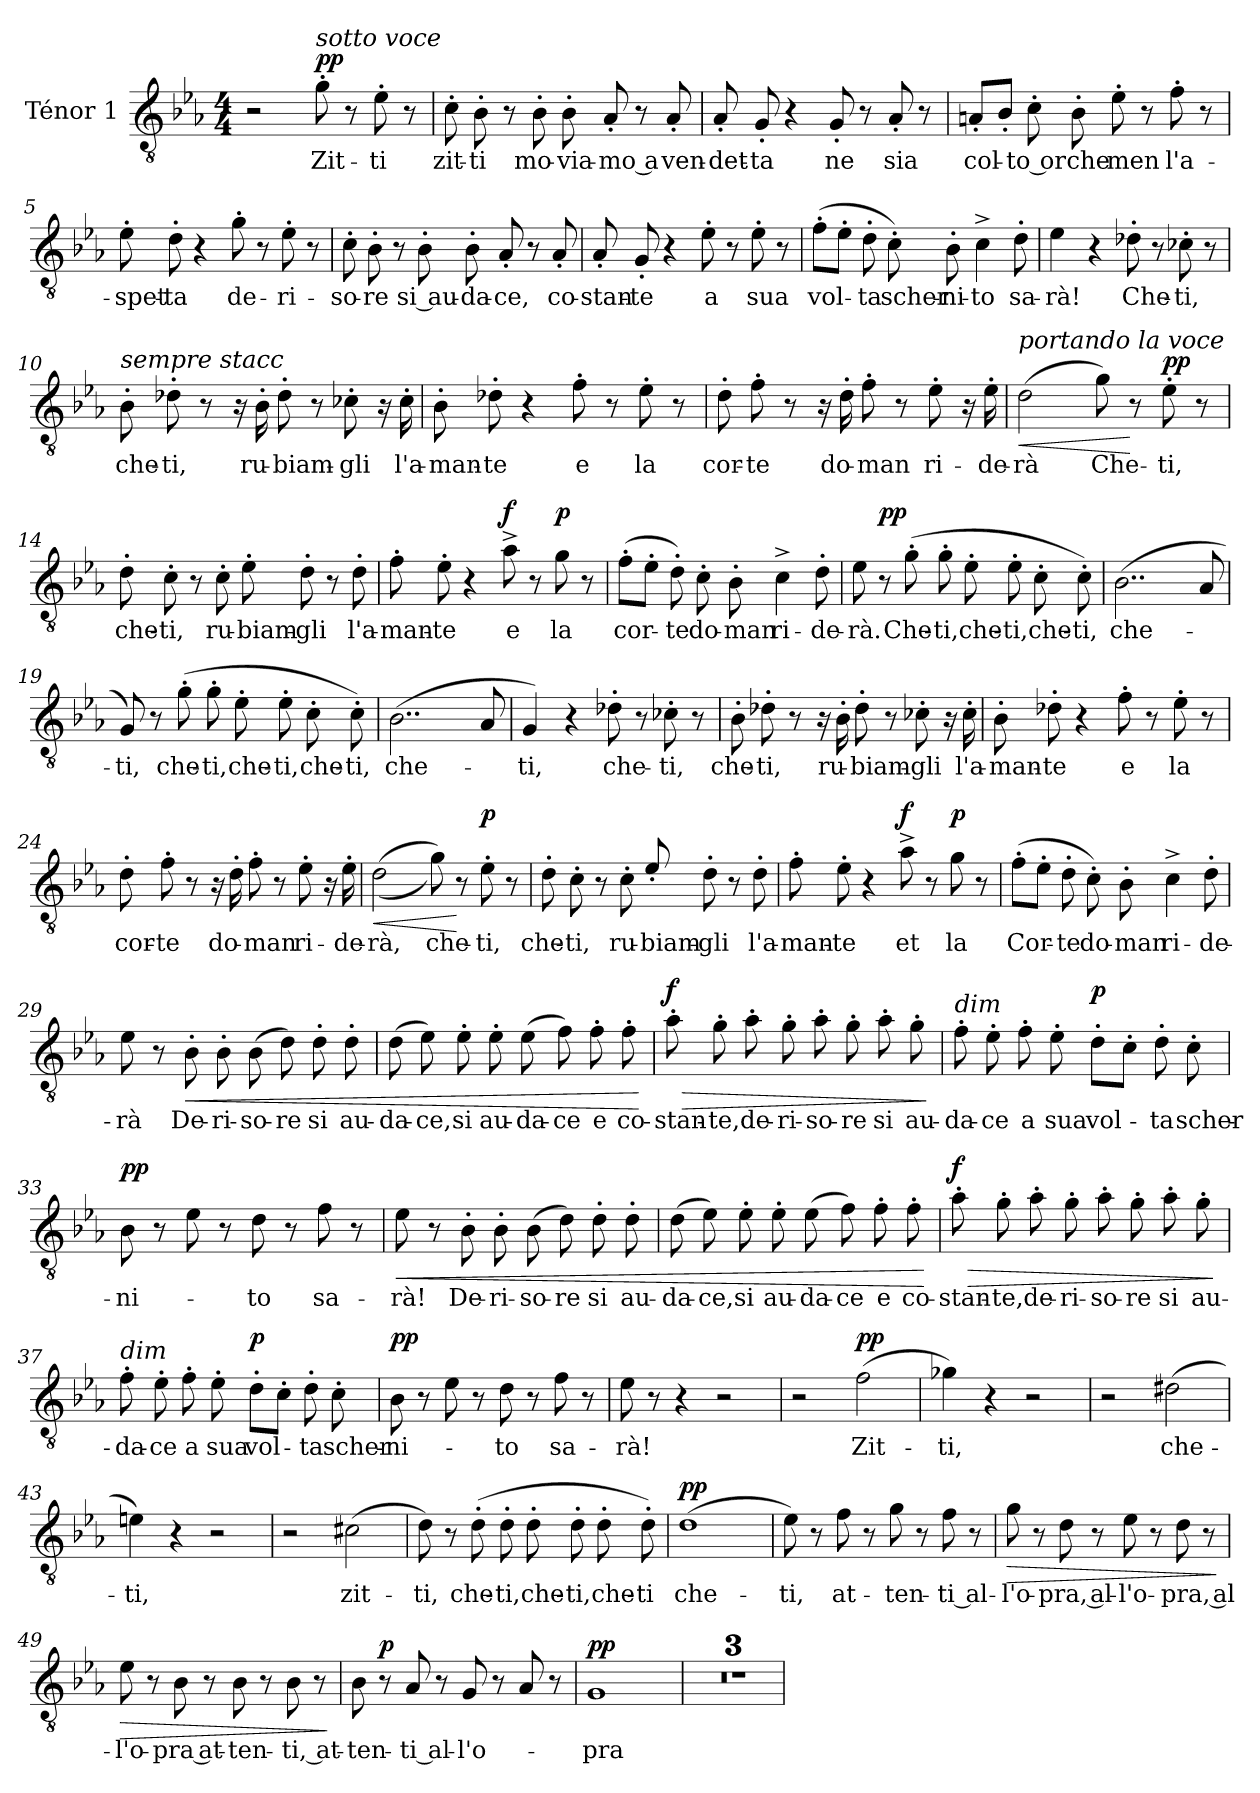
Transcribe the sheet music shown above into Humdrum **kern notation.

**kern	**text	**dynam
*part1	*part1	*part1
*staff1	*staff1	*staff1
*I"Ténor 1	*	*
*I'T1	*	*
*clefGv2	*	*
*k[b-e-a-]	*	*
*M4/4	*	*
=1	=1	=1
2r	.	.
!LO:TX:a:i:t=sotto voce	!	!
!	!	!LO:DY:a
8g'\	Zit-	pp
8r	.	.
8e-'\	-ti	.
8r	.	.
=2	=2	=2
8c'\	zit-	.
8B-'\	-ti	.
8r	.	.
8B-'\	mo-	.
8B-'\	-via-	.
8A-'/	-mo a	.
8r	.	.
8A-'/	ven-	.
=3	=3	=3
8A-'/	-det-	.
8G'/	-ta	.
4r	.	.
8G'/	ne	.
8r	.	.
8A-'/	sia	.
8r	.	.
!!LO:PB:g=z
=4	=4	=4
8An'/L	col-	.
8B-'/J	.	.
8c'\	-to or	.
8B-'\	che	.
8e-'\	men	.
8r	.	.
8f'\	l'a-	.
8r	.	.
=5	=5	=5
8e-'\	-spet-	.
8d'\	-ta	.
4r	.	.
8g'\	de-	.
8r	.	.
8e-'\	-ri-	.
8r	.	.
=6	=6	=6
8c'\	-so-	.
8B-'\	-re	.
8r	.	.
8B-'\	si au-	.
8B-'\	-da-	.
8A-'/	-ce,	.
8r	.	.
8A-'/	co-	.
!!LO:PB:g=z
=7	=7	=7
8A-'/	-stan-	.
8G'/	-te	.
4r	.	.
8e-'\	a	.
8r	.	.
8e-'\	sua	.
8r	.	.
=8	=8	=8
(8f'\L	vol-	.
8e-'\J	.	.
8d'\	-ta	.
8c'\)	scher-	.
8B-'\	-ni-	.
4c^\	-to	.
8d'\	sa-	.
=9	=9	=9
4e-\	-rà!	.
4r	.	.
8d-X'\	Che-	.
8r	.	.
8c-X'\	-ti,	.
8r	.	.
!!LO:PB:g=z
=10	=10	=10
!LO:TX:a:i:t=sempre stacc	!	!
8B-'\	che-	.
8d-X'\	-ti,	.
8r	.	.
16r	.	.
16B-'\	ru-	.
8d-'\	-biam-	.
8r	.	.
8c-X'\	-gli	.
16r	.	.
16c-'\	l'a-	.
=11	=11	=11
8B-'\	-man-	.
8d-X'\	-te	.
4r	.	.
8f'\	e	.
8r	.	.
8e-'\	la	.
8r	.	.
=12	=12	=12
8d'\	cor-	.
8f'\	-te	.
8r	.	.
16r	.	.
16d'\	do-	.
8f'\	-man	.
8r	.	.
8e-'\	ri-	.
16r	.	.
16e-'\	-de-	.
!!LO:PB:g=z
=13	=13	=13
!LO:TX:a:i:t=portando la voce	!	!
!	!	!LO:HP:b
(2d\	-rà	<
8g\)	Che-	.
8r	.	[
!	!	!LO:DY:a
8e-'\	-ti,	pp
8r	.	.
=14	=14	=14
8d'\	che-	.
8c'\	-ti,	.
8r	.	.
8c'\	ru-	.
8e-'\	-biam-	.
8d'\	-gli	.
8r	.	.
8d'\	l'a-	.
=15	=15	=15
8f'\	-man-	.
8e-'\	-te	.
4r	.	.
!	!	!LO:DY:a
8a-^\	e	f
8r	.	.
!	!	!LO:DY:a
8g\	la	p
8r	.	.
!!LO:PB:g=z
=16	=16	=16
(8f'\L	cor-	.
8e-'\J	.	.
8d'\)	-te	.
8c'\	do-	.
8B-'\	-man	.
4c^\	ri-	.
8d'\	-de-	.
=17	=17	=17
8e-\	-rà.	.
!	!	!LO:DY:a
8r	.	pp
(8g'\	Che-	.
8g'\	-ti,	.
8e-'\	che-	.
8e-'\	-ti,	.
8c'\	che-	.
8c'\)	-ti,	.
=18	=18	=18
(2..B-\	che-	.
8A-/	.	.
!!LO:PB:g=z
=19	=19	=19
8G/)	-ti,	.
8r	.	.
(8g'\	che-	.
8g'\	-ti,	.
8e-'\	che-	.
8e-'\	-ti,	.
8c'\	che-	.
8c'\)	-ti,	.
=20	=20	=20
(2..B-\	che-	.
8A-/	.	.
=21	=21	=21
4G/)	-ti,	.
4r	.	.
8d-X'\	che-	.
8r	.	.
8c-X'\	-ti,	.
8r	.	.
!!LO:PB:g=z
=22	=22	=22
8B-'\	che-	.
8d-X'\	-ti,	.
8r	.	.
16r	.	.
16B-'\	ru-	.
8d-'\	-biam-	.
8r	.	.
8c-X'\	-gli	.
16r	.	.
16c-'\	l'a-	.
=23	=23	=23
8B-'\	-man-	.
8d-X'\	-te	.
4r	.	.
8f'\	e	.
8r	.	.
8e-'\	la	.
8r	.	.
!!LO:PB:g=z
=24	=24	=24
8d'\	cor-	.
8f'\	-te	.
8r	.	.
16r	.	.
16d'\	do-	.
8f'\	-man	.
8r	.	.
8e-'\	ri-	.
16r	.	.
16e-'\	-de-	.
=25	=25	=25
!	!	!LO:HP:b
((2d\	-rà,	<
8g\))	che-	.
8r	.	[
!	!	!LO:DY:a
8e-'\	-ti,	p
8r	.	.
=26	=26	=26
8d'\	che-	.
8c'\	-ti,	.
8r	.	.
8c'\	ru-	.
8e-'/	-biam-	.
8d'\	-gli	.
8r	.	.
8d'\	l'a-	.
!!LO:PB:g=z
=27	=27	=27
8f'\	-man-	.
8e-'\	-te	.
4r	.	.
!	!	!LO:DY:a
8a-^\	et	f
8r	.	.
!	!	!LO:DY:a
8g\	la	p
8r	.	.
=28	=28	=28
(8f'\L	Cor-	.
8e-'\J	.	.
8d'\	-te	.
8c'\)	do-	.
8B-'\	-man	.
4c^\	ri-	.
8d'\	-de-	.
=29	=29	=29
8e-\	-rà	.
8r	.	.
!	!	!LO:HP:b
8B-'\	De-	<
8B-'\	-ri-	.
(8B-\	-so-	.
8d\)	-re	.
8d'\	si	.
8d'\	au-	.
!!LO:PB:g=z
=30	=30	=30
(8d\	-da-	.
8e-\)	-ce,	.
8e-'\	si	.
8e-'\	au-	.
(8e-\	-da-	.
8f\)	-ce	.
8f'\	e	.
8f'\	co-	.
.	.	[
=31	=31	=31
!	!	!LO:HP:b
!	!	!LO:DY:n=1:a
8a-'\	-stan-	> f
8g'\	-te,	.
8a-'\	de-	.
8g'\	-ri-	.
8a-'\	-so-	.
8g'\	-re	.
8a-'\	si	.
8g'\	au-	.
.	.	]
=32	=32	=32
!LO:TX:a:i:t=dim	!	!
8f'\	-da-	.
8e-'\	-ce	.
8f'\	a	.
8e-'\	sua	.
!	!	!LO:DY:a
8d'\L	vol-	p
8c'\J	.	.
8d'\	-ta	.
8c'\	scher-	.
!!LO:PB:g=z
=33	=33	=33
!	!	!LO:DY:a
8B-\	-ni-	pp
8r	.	.
8e-\	.	.
8r	.	.
8d\	-to	.
8r	.	.
8f\	sa-	.
8r	.	.
=34	=34	=34
!	!	!LO:HP:b
8e-\	-rà!	<
8r	.	.
8B-'\	De-	.
8B-'\	-ri-	.
(8B-\	-so-	.
8d\)	-re	.
8d'\	si	.
8d'\	au-	.
=35	=35	=35
(8d\	-da-	.
8e-\)	-ce,	.
8e-'\	si	.
8e-'\	au-	.
(8e-\	-da-	.
8f\)	-ce	.
8f'\	e	.
8f'\	co-	.
.	.	[
!!LO:PB:g=z
=36	=36	=36
!	!	!LO:HP:b
!	!	!LO:DY:n=1:a
8a-'\	-stan-	> f
8g'\	-te,	.
8a-'\	de-	.
8g'\	-ri-	.
8a-'\	-so-	.
8g'\	-re	.
8a-'\	si	.
8g'\	au-	.
.	.	]
=37	=37	=37
!LO:TX:a:i:t=dim	!	!
8f'\	-da-	.
8e-'\	-ce	.
8f'\	a	.
8e-'\	sua	.
!	!	!LO:DY:a
8d'\L	vol-	p
8c'\J	.	.
8d'\	-ta	.
8c'\	scher-	.
=38	=38	=38
!	!	!LO:DY:a
8B-\	-ni-	pp
8r	.	.
8e-\	.	.
8r	.	.
8d\	-to	.
8r	.	.
8f\	sa-	.
8r	.	.
!!LO:PB:g=z
=39	=39	=39
8e-\	-rà!	.
8r	.	.
4r	.	.
2r	.	.
=40	=40	=40
2r	.	.
!	!	!LO:DY:a
(2f\	Zit-	pp
=41	=41	=41
4g-X\)	-ti,	.
4r	.	.
2r	.	.
=42	=42	=42
2r	.	.
(2d#X\	che-	.
!!LO:PB:g=z
=43	=43	=43
4en\)	-ti,	.
4r	.	.
2r	.	.
=44	=44	=44
2r	.	.
(2c#X\	zit-	.
=45	=45	=45
8d\)	-ti,	.
8r	.	.
(8d'\	che-	.
8d'\	-ti,	.
8d'\	che-	.
8d'\	-ti,	.
8d'\	che-	.
8d'\)	-ti	.
=46	=46	=46
!	!	!LO:DY:a
(1d	che-	pp
!!LO:PB:g=z
=47	=47	=47
8e-\)	-ti,	.
8r	.	.
8f\	at-	.
8r	.	.
8g\	-ten-	.
8r	.	.
8f\	-ti al-	.
8r	.	.
=48	=48	=48
!	!	!LO:HP:b
8g\	-l'o-	>
8r	.	.
8d\	-pra, al-	.
8r	.	.
8e-\	-l'o-	.
8r	.	.
8d\	-pra, al-	.
8r	.	.
.	.	]
=49	=49	=49
!	!	!LO:HP:b
8e-\	-l'o-	>
8r	.	.
8B-\	-pra at-	.
8r	.	.
8B-\	-ten-	.
8r	.	.
8B-\	-ti, at-	.
8r	.	.
.	.	]
!!LO:PB:g=z
=50	=50	=50
8B-\	-ten-	.
!	!	!LO:DY:a
8r	.	p
8A-/	-ti al-	.
8r	.	.
8G/	-l'o-	.
8r	.	.
8A-/	.	.
8r	.	.
=51	=51	=51
!	!	!LO:DY:a
1G	-pra	pp
=52	=52	=52
1r	.	.
=53	=53	=53
1r	.	.
!!LO:LB:g=z
=54	=54	=54
1r	.	.
=	=	=
*-	*-	*-
